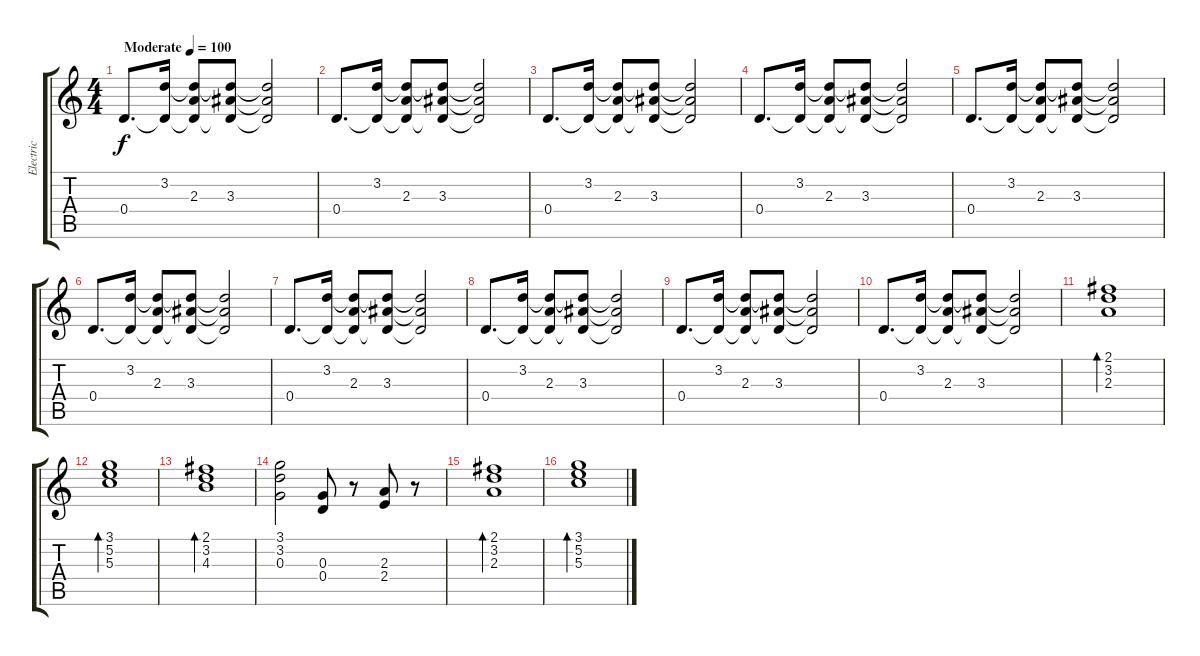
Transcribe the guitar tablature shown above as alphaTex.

\track ("Electric" "Electric") {instrument overdrivenguitar}
\staff {score tabs}
\tuning (E4 B3 G3 D3 A2 E2) {hide}
\ts (4 4)
\tempo (100 "Moderate")
\clef g2
\ks c
0.4.8{d dy f instrument overdrivenguitar} (3.2 0.4{t}).16 (3.2{t} 2.3 0.4{t}).8 (3.2{t} 3.3 0.4{t}).8 (3.2{t} 3.3{t} 0.4{t}).2 |
0.4.8{d} (3.2 0.4{t}).16 (3.2{t} 2.3 0.4{t}).8 (3.2{t} 3.3 0.4{t}).8 (3.2{t} 3.3{t} 0.4{t}).2 |
0.4.8{d} (3.2 0.4{t}).16 (3.2{t} 2.3 0.4{t}).8 (3.2{t} 3.3 0.4{t}).8 (3.2{t} 3.3{t} 0.4{t}).2 |
0.4.8{d} (3.2 0.4{t}).16 (3.2{t} 2.3 0.4{t}).8 (3.2{t} 3.3 0.4{t}).8 (3.2{t} 3.3{t} 0.4{t}).2 |
0.4.8{d} (3.2 0.4{t}).16 (3.2{t} 2.3 0.4{t}).8 (3.2{t} 3.3 0.4{t}).8 (3.2{t} 3.3{t} 0.4{t}).2 |
0.4.8{d} (3.2 0.4{t}).16 (3.2{t} 2.3 0.4{t}).8 (3.2{t} 3.3 0.4{t}).8 (3.2{t} 3.3{t} 0.4{t}).2 |
0.4.8{d} (3.2 0.4{t}).16 (3.2{t} 2.3 0.4{t}).8 (3.2{t} 3.3 0.4{t}).8 (3.2{t} 3.3{t} 0.4{t}).2 |
0.4.8{d} (3.2 0.4{t}).16 (3.2{t} 2.3 0.4{t}).8 (3.2{t} 3.3 0.4{t}).8 (3.2{t} 3.3{t} 0.4{t}).2 |
0.4.8{d} (3.2 0.4{t}).16 (3.2{t} 2.3 0.4{t}).8 (3.2{t} 3.3 0.4{t}).8 (3.2{t} 3.3{t} 0.4{t}).2 |
0.4.8{d} (3.2 0.4{t}).16 (3.2{t} 2.3 0.4{t}).8 (3.2{t} 3.3 0.4{t}).8 (3.2{t} 3.3{t} 0.4{t}).2 |
(2.1 3.2 2.3).1{bd 60} |
(3.1 5.2 5.3).1{bd 60} |
(2.1 3.2 4.3).1{bd 60} |
(3.1 3.2 0.3).2 (0.3 0.4).8 r.8 (2.3 2.4).8 r.8 |
(2.1 3.2 2.3).1{bd 60} |
(3.1 5.2 5.3).1{bd 60}
